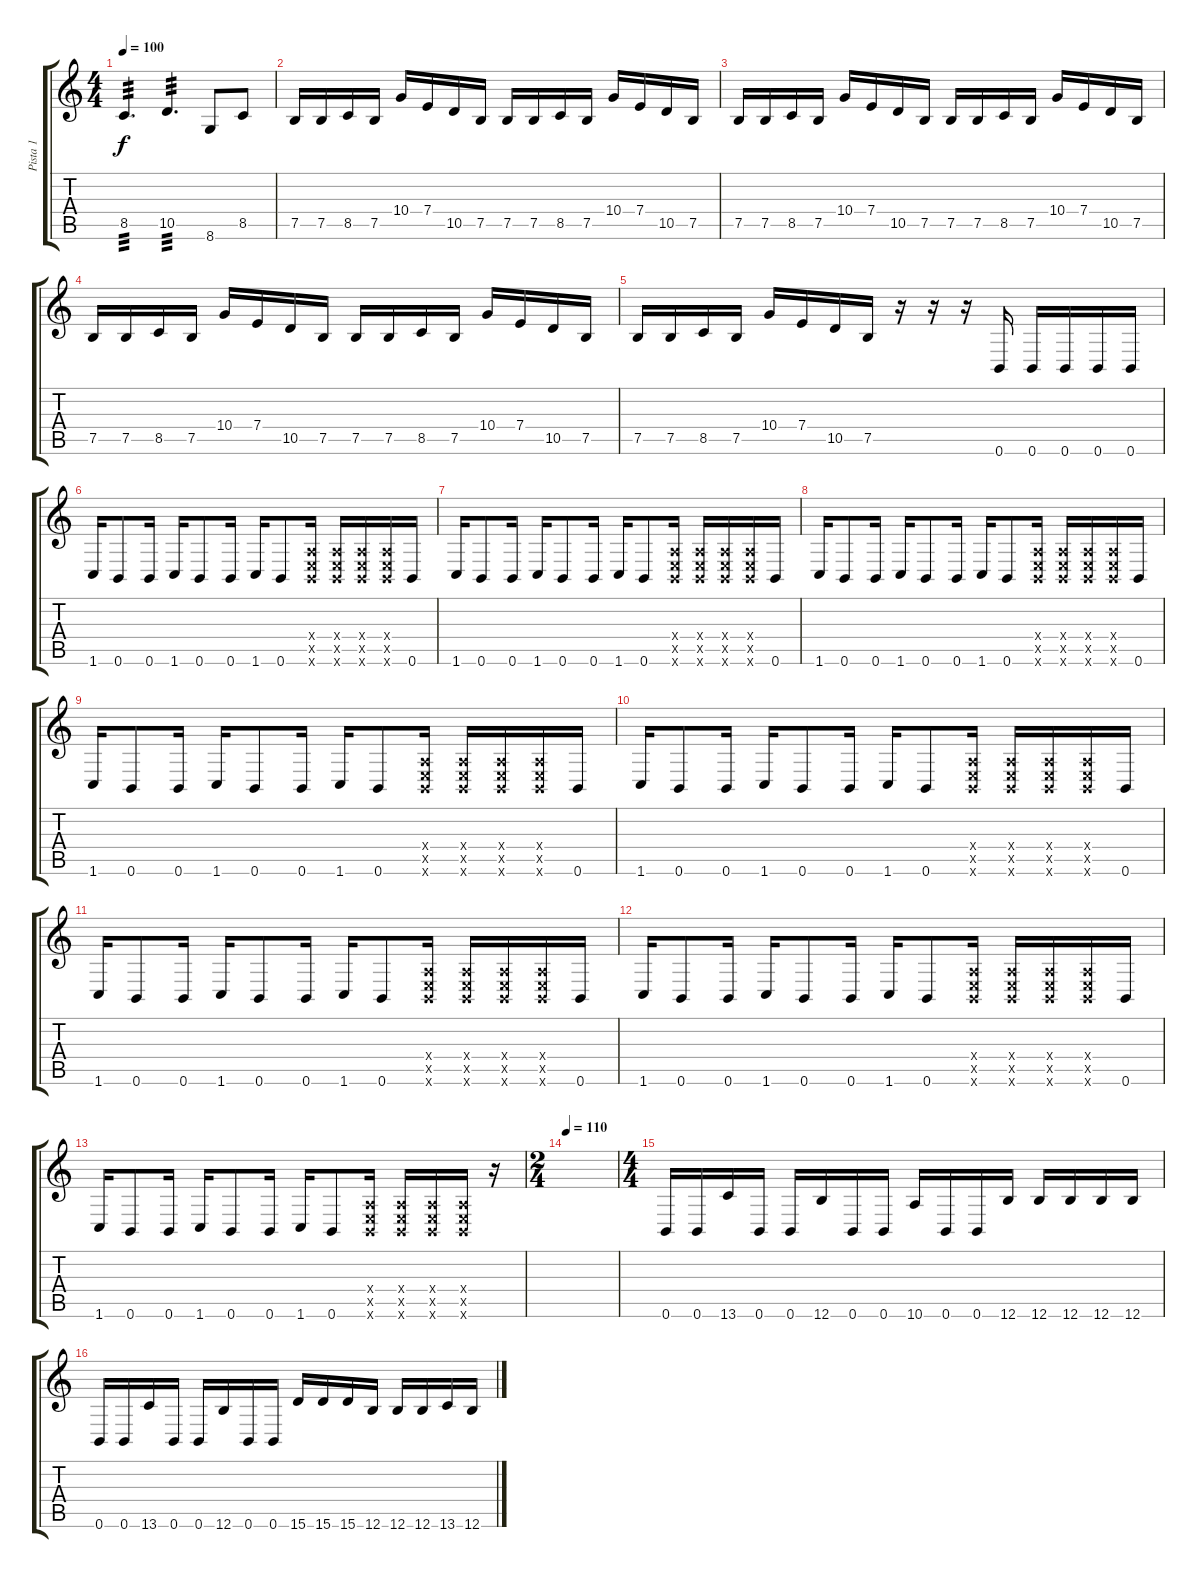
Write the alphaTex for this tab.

\track ("Pista 1" "Pista 1") {instrument distortionguitar}
\staff {score tabs}
\tuning (B3 Gb3 D3 A2 E2 B1) {hide}
\ts (4 4)
\tempo 100
\clef g2
\ks c
8.5.4{d tp 3 dy f} 10.5.4{d tp 3} 8.6.8 8.5.8 |
7.5.16 7.5.16 8.5.16 7.5.16 10.4.16 7.4.16 10.5.16 7.5.16 7.5.16 7.5.16 8.5.16 7.5.16 10.4.16 7.4.16 10.5.16 7.5.16 |
7.5.16 7.5.16 8.5.16 7.5.16 10.4.16 7.4.16 10.5.16 7.5.16 7.5.16 7.5.16 8.5.16 7.5.16 10.4.16 7.4.16 10.5.16 7.5.16 |
7.5.16 7.5.16 8.5.16 7.5.16 10.4.16 7.4.16 10.5.16 7.5.16 7.5.16 7.5.16 8.5.16 7.5.16 10.4.16 7.4.16 10.5.16 7.5.16 |
7.5.16 7.5.16 8.5.16 7.5.16 10.4.16 7.4.16 10.5.16 7.5.16 r.16 r.16 r.16 0.6.16 0.6.16 0.6.16 0.6.16 0.6.16 |
1.6.16 0.6.8 0.6.16 1.6.16 0.6.8 0.6.16 1.6.16 0.6.8 (0.4{x} 0.5{x} 0.6{x}).16 (0.4{x} 0.5{x} 0.6{x}).16 (0.4{x} 0.5{x} 0.6{x}).16 (0.4{x} 0.5{x} 0.6{x}).16 0.6.16 |
1.6.16 0.6.8 0.6.16 1.6.16 0.6.8 0.6.16 1.6.16 0.6.8 (0.4{x} 0.5{x} 0.6{x}).16 (0.4{x} 0.5{x} 0.6{x}).16 (0.4{x} 0.5{x} 0.6{x}).16 (0.4{x} 0.5{x} 0.6{x}).16 0.6.16 |
1.6.16 0.6.8 0.6.16 1.6.16 0.6.8 0.6.16 1.6.16 0.6.8 (0.4{x} 0.5{x} 0.6{x}).16 (0.4{x} 0.5{x} 0.6{x}).16 (0.4{x} 0.5{x} 0.6{x}).16 (0.4{x} 0.5{x} 0.6{x}).16 0.6.16 |
1.6.16 0.6.8 0.6.16 1.6.16 0.6.8 0.6.16 1.6.16 0.6.8 (0.4{x} 0.5{x} 0.6{x}).16 (0.4{x} 0.5{x} 0.6{x}).16 (0.4{x} 0.5{x} 0.6{x}).16 (0.4{x} 0.5{x} 0.6{x}).16 0.6.16 |
1.6.16 0.6.8 0.6.16 1.6.16 0.6.8 0.6.16 1.6.16 0.6.8 (0.4{x} 0.5{x} 0.6{x}).16 (0.4{x} 0.5{x} 0.6{x}).16 (0.4{x} 0.5{x} 0.6{x}).16 (0.4{x} 0.5{x} 0.6{x}).16 0.6.16 |
1.6.16 0.6.8 0.6.16 1.6.16 0.6.8 0.6.16 1.6.16 0.6.8 (0.4{x} 0.5{x} 0.6{x}).16 (0.4{x} 0.5{x} 0.6{x}).16 (0.4{x} 0.5{x} 0.6{x}).16 (0.4{x} 0.5{x} 0.6{x}).16 0.6.16 |
1.6.16 0.6.8 0.6.16 1.6.16 0.6.8 0.6.16 1.6.16 0.6.8 (0.4{x} 0.5{x} 0.6{x}).16 (0.4{x} 0.5{x} 0.6{x}).16 (0.4{x} 0.5{x} 0.6{x}).16 (0.4{x} 0.5{x} 0.6{x}).16 0.6.16 |
1.6.16 0.6.8 0.6.16 1.6.16 0.6.8 0.6.16 1.6.16 0.6.8 (0.4{x} 0.5{x} 0.6{x}).16 (0.4{x} 0.5{x} 0.6{x}).16 (0.4{x} 0.5{x} 0.6{x}).16 (0.4{x} 0.5{x} 0.6{x}).16 r.16 |
\ts (2 4)
\tempo 110
|
\ts (4 4)
0.6.16 0.6.16 13.6.16 0.6.16 0.6.16 12.6.16 0.6.16 0.6.16 10.6.16 0.6.16 0.6.16 12.6.16 12.6.16 12.6.16 12.6.16 12.6.16 |
0.6.16 0.6.16 13.6.16 0.6.16 0.6.16 12.6.16 0.6.16 0.6.16 15.6.16 15.6.16 15.6.16 12.6.16 12.6.16 12.6.16 13.6.16 12.6.16
